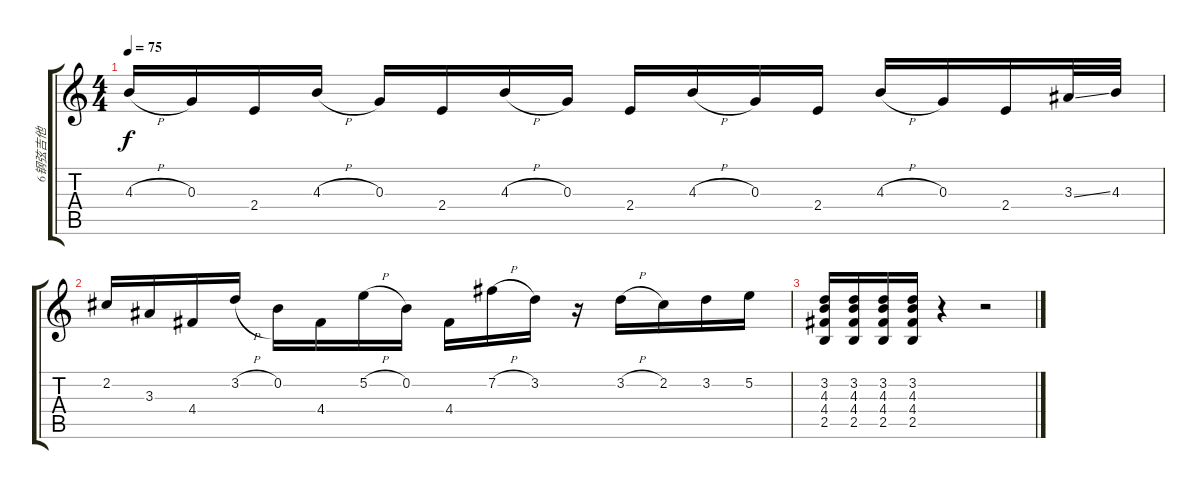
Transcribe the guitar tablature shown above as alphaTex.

\track ("6钢弦吉他" "6钢弦吉他") {instrument acousticguitarsteel}
\staff {score tabs}
\tuning (E4 B3 G3 D3 A2 E2) {hide}
\ts (4 4)
\tempo 75
\clef g2
\ks c
4.3{h}.16{dy f} 0.3.16 2.4.16 4.3{h}.16 0.3.16 2.4.16 4.3{h}.16 0.3.16 2.4.16 4.3{h}.16 0.3.16 2.4.16 4.3{h}.16 0.3.16 2.4.16 3.3{ss}.32 4.3.32 |
2.2.16 3.3.16 4.4.16 3.2{h}.16 0.2.16 4.4.16 5.2{h}.16 0.2.16 4.4.16 7.2{h}.16 3.2.16 r.16 3.2{h}.16 2.2.16 3.2.16 5.2.16 |
(3.2 4.3 4.4 2.5).16 (3.2 4.3 4.4 2.5).16 (3.2 4.3 4.4 2.5).16 (3.2 4.3 4.4 2.5).16 r.4 r.2
